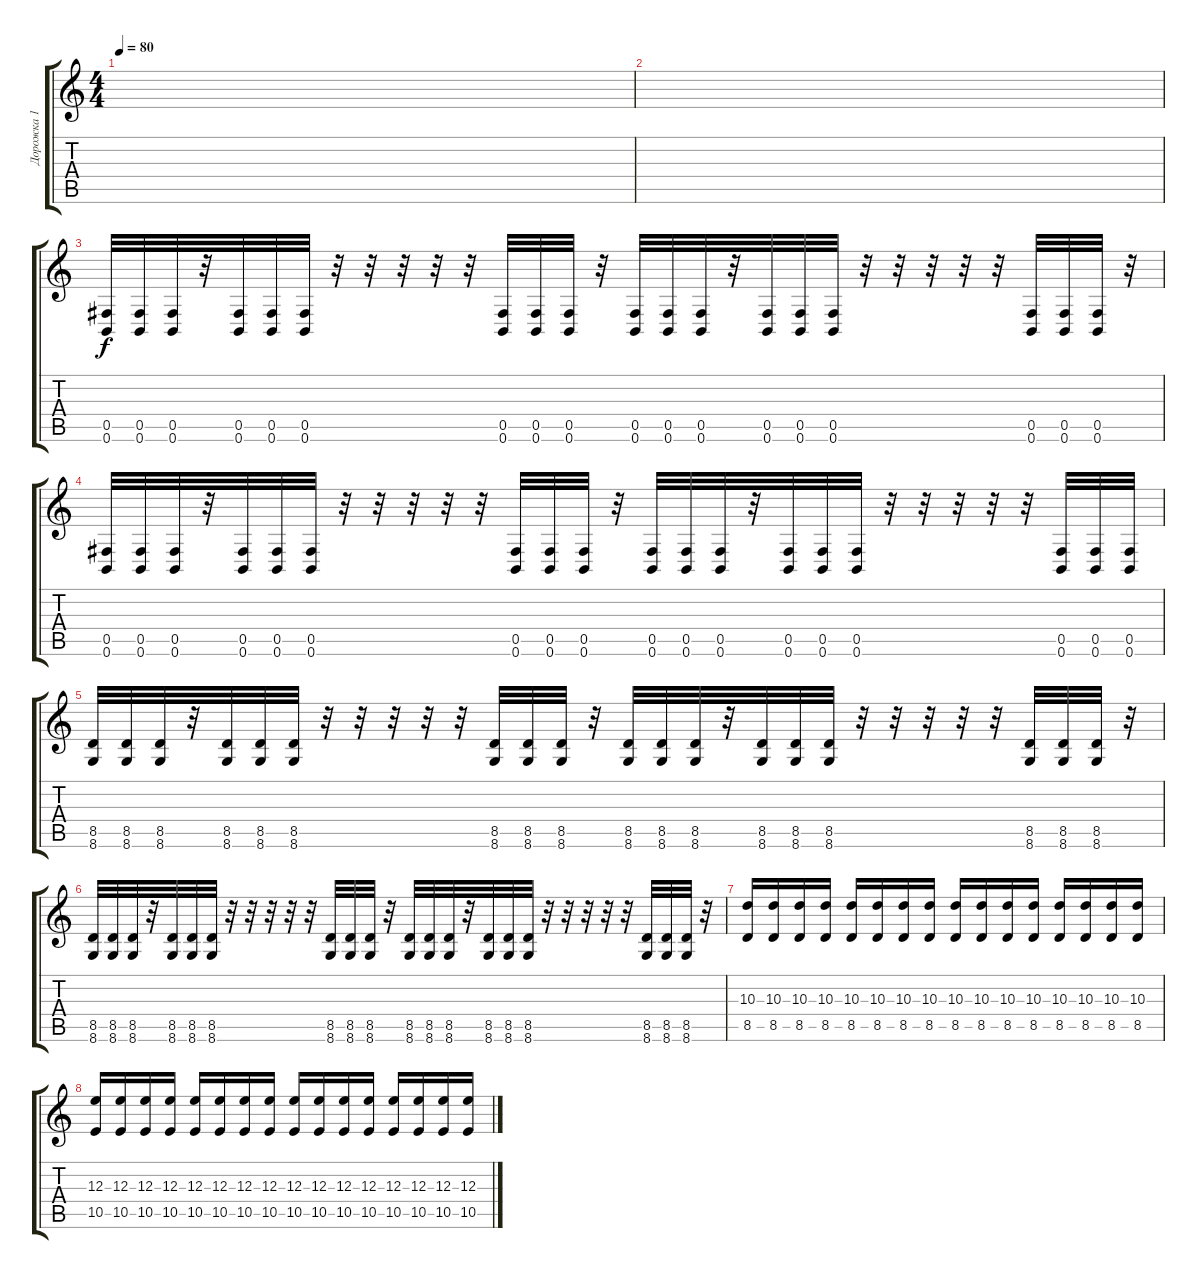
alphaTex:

\track ("Дорожка 1" "Дорожка 1") {instrument distortionguitar}
\staff {score tabs}
\tuning (Db4 Ab3 E3 B2 Gb2 B1) {hide}
\ts (4 4)
\tempo 80
\clef g2
\ks c
|
|
(0.5 0.6).32 (0.5 0.6).32 (0.5 0.6).32 r.32 (0.5 0.6).32 (0.5 0.6).32 (0.5 0.6).32 r.32 r.32 r.32 r.32 r.32 (0.5 0.6).32 (0.5 0.6).32 (0.5 0.6).32 r.32 (0.5 0.6).32 (0.5 0.6).32 (0.5 0.6).32 r.32 (0.5 0.6).32 (0.5 0.6).32 (0.5 0.6).32 r.32 r.32 r.32 r.32 r.32 (0.5 0.6).32 (0.5 0.6).32 (0.5 0.6).32 r.32 |
(0.5 0.6).32 (0.5 0.6).32 (0.5 0.6).32 r.32 (0.5 0.6).32 (0.5 0.6).32 (0.5 0.6).32 r.32 r.32 r.32 r.32 r.32 (0.5 0.6).32 (0.5 0.6).32 (0.5 0.6).32 r.32 (0.5 0.6).32 (0.5 0.6).32 (0.5 0.6).32 r.32 (0.5 0.6).32 (0.5 0.6).32 (0.5 0.6).32 r.32 r.32 r.32 r.32 r.32 (0.5 0.6).32 (0.5 0.6).32 (0.5 0.6).32 |
(8.5 8.6).32 (8.5 8.6).32 (8.5 8.6).32 r.32 (8.5 8.6).32 (8.5 8.6).32 (8.5 8.6).32 r.32 r.32 r.32 r.32 r.32 (8.5 8.6).32 (8.5 8.6).32 (8.5 8.6).32 r.32 (8.5 8.6).32 (8.5 8.6).32 (8.5 8.6).32 r.32 (8.5 8.6).32 (8.5 8.6).32 (8.5 8.6).32 r.32 r.32 r.32 r.32 r.32 (8.5 8.6).32 (8.5 8.6).32 (8.5 8.6).32 r.32 |
(8.5 8.6).32 (8.5 8.6).32 (8.5 8.6).32 r.32 (8.5 8.6).32 (8.5 8.6).32 (8.5 8.6).32 r.32 r.32 r.32 r.32 r.32 (8.5 8.6).32 (8.5 8.6).32 (8.5 8.6).32 r.32 (8.5 8.6).32 (8.5 8.6).32 (8.5 8.6).32 r.32 (8.5 8.6).32 (8.5 8.6).32 (8.5 8.6).32 r.32 r.32 r.32 r.32 r.32 (8.5 8.6).32 (8.5 8.6).32 (8.5 8.6).32 r.32 |
(10.3 8.5).16 (10.3 8.5).16 (10.3 8.5).16 (10.3 8.5).16 (10.3 8.5).16 (10.3 8.5).16 (10.3 8.5).16 (10.3 8.5).16 (10.3 8.5).16 (10.3 8.5).16 (10.3 8.5).16 (10.3 8.5).16 (10.3 8.5).16 (10.3 8.5).16 (10.3 8.5).16 (10.3 8.5).16 |
(12.3 10.5).16 (12.3 10.5).16 (12.3 10.5).16 (12.3 10.5).16 (12.3 10.5).16 (12.3 10.5).16 (12.3 10.5).16 (12.3 10.5).16 (12.3 10.5).16 (12.3 10.5).16 (12.3 10.5).16 (12.3 10.5).16 (12.3 10.5).16 (12.3 10.5).16 (12.3 10.5).16 (12.3 10.5).16
